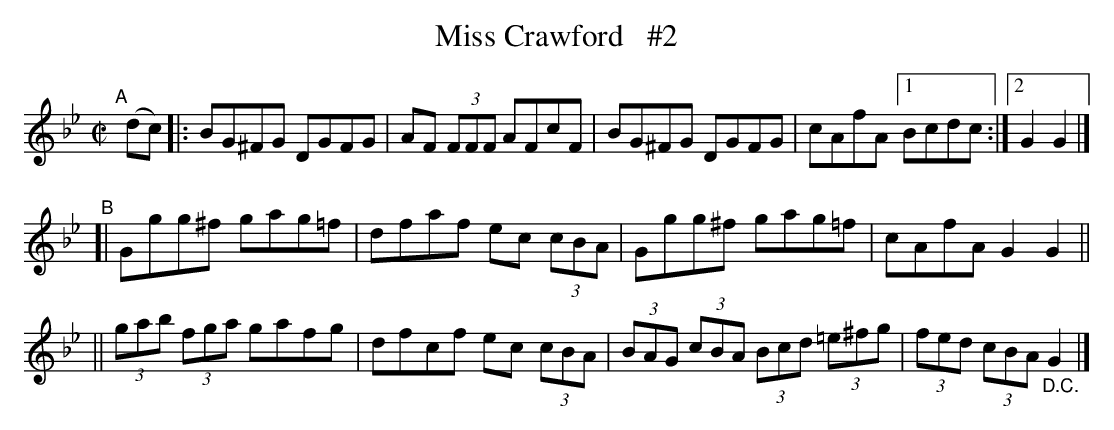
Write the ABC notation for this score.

X:1
T: Miss Crawford   #2
M: C|
L: 1/8
K: Gm
"^A"[|] (dc) \
|: BG^FG DGFG | AF (3FFF AFcF | BG^FG DGFG | cAfA [1 Bcdc :|[2 G2G2 |]
"^B"\
[| Ggg^f gag=f | dfaf ec (3cBA | Ggg^f gag=f | cAfA G2G2 ||
|| (3gab (3fga gafg | dfcf ec (3cBA | (3BAG (3cBA (3Bcd (3=e^fg | (3fed (3cBA "_D.C."G2 |]
